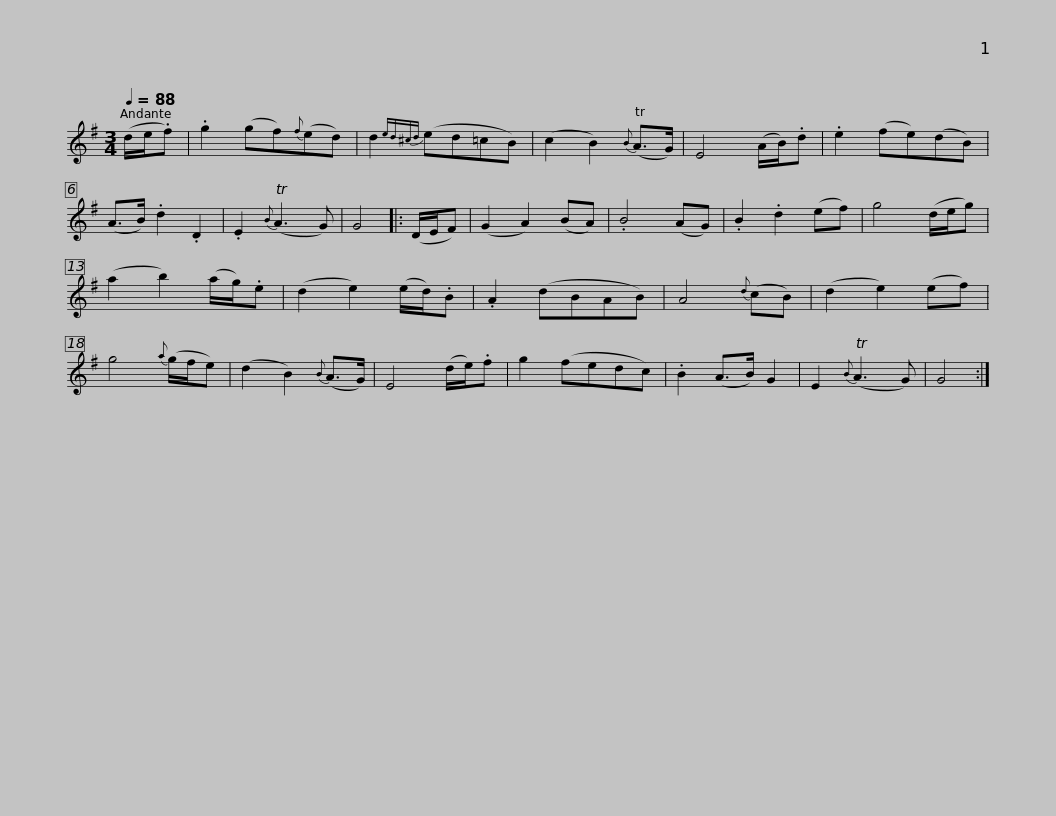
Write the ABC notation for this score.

X:1
L:1/8
Q:1/4=88
M:3/4
I:linebreak $
K:G
V:1 treble
V:1
 (d/e/.f) | .g2 (gf){f}(ed) | d2{ed^cd} (ed=cB) | (c2 B2){B} (TA>G) | E4 (A/B/).d | %5
 .e2 (fe)(dB) | (A>B) .d2 .D2 | .E2{B} (TA3 G) |$ G4 |: (D/E/F) | %10
 (G2 A2) (BA) | .B4 (AG) | .B2 .d2 (ef) | g4 (d/e/g) | (a2 b2) (a/g/).e | %15
 (d2 e2) (e/d/).B | .A2 (dBAB) | A4{d} (cB) |$ (d2 e2) (ef) | g4{a} (g/f/e) | %20
 (d2 B2){B} (A>G) | E4 (d/e/).f | g2 (fedc) | .B2 (A>B) G2 | E2{B} (TA3 G) | %25
 G4 :| %26
